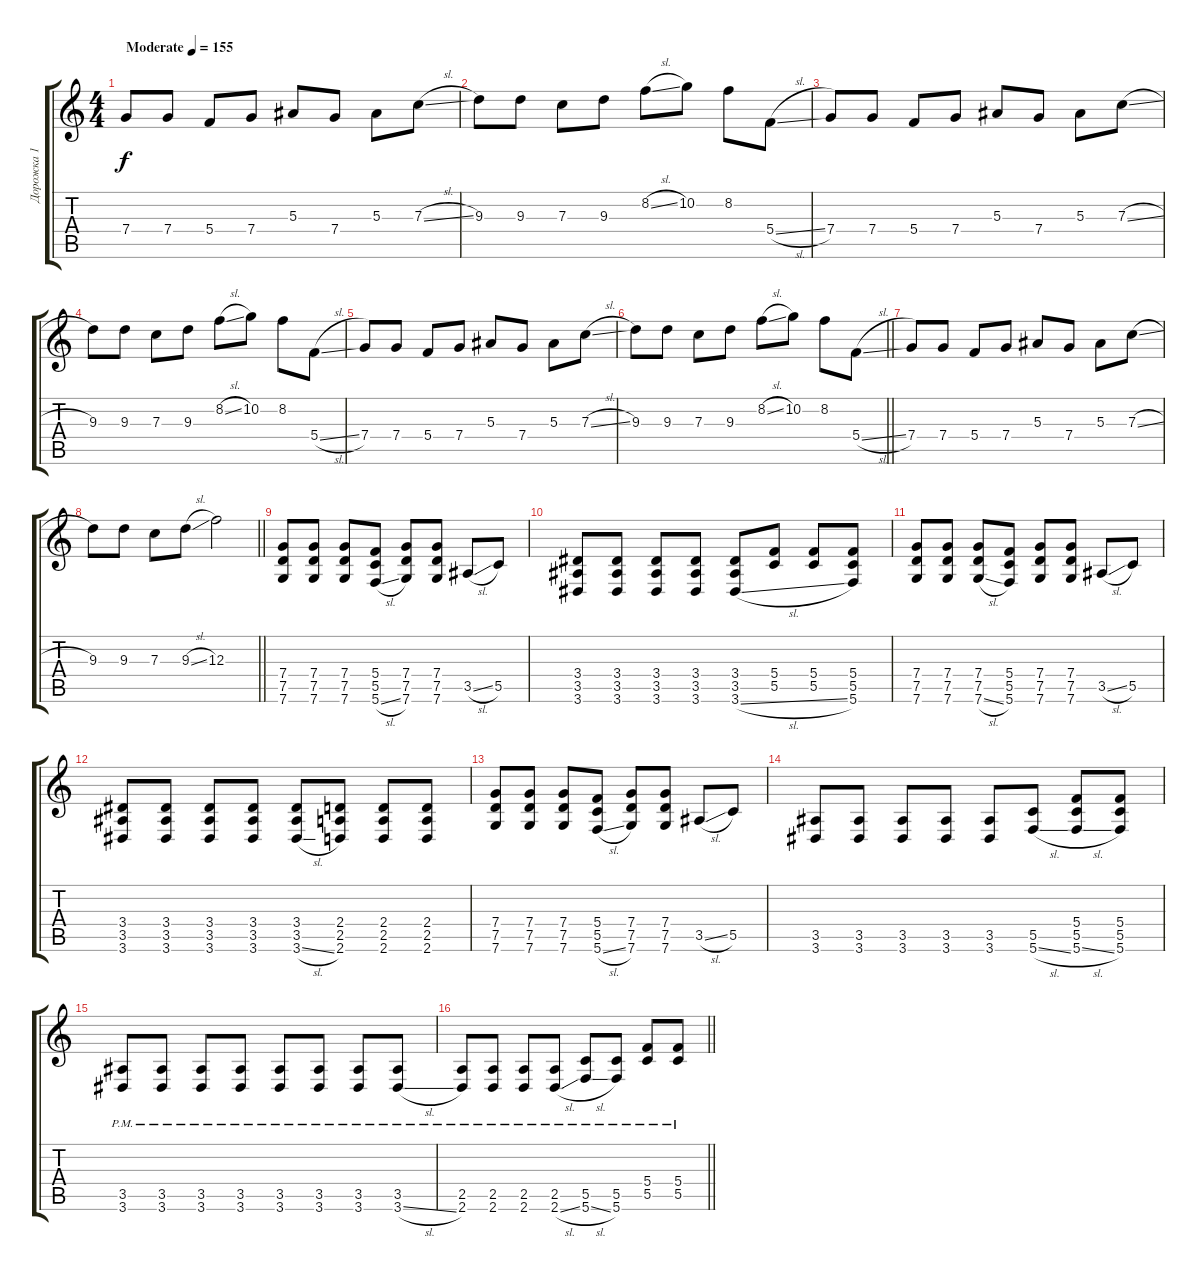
\track ("Дорожка 1" "Дорожка 1") {instrument distortionguitar}
\staff {score tabs}
\tuning (D4 A3 F3 C3 G2 C2) {hide}
\ts (4 4)
\tempo (155 "Moderate")
\clef g2
\ks c
7.4.8{dy f instrument distortionguitar} 7.4.8 5.4.8 7.4.8 5.3.8 7.4.8 5.3.8 7.3{sl}.8 |
9.3.8 9.3.8 7.3.8 9.3.8 8.2{sl}.8 10.2.8 8.2.8 5.4{sl}.8 |
7.4.8 7.4.8 5.4.8 7.4.8 5.3.8 7.4.8 5.3.8 7.3{sl}.8 |
9.3.8 9.3.8 7.3.8 9.3.8 8.2{sl}.8 10.2.8 8.2.8 5.4{sl}.8 |
7.4.8 7.4.8 5.4.8 7.4.8 5.3.8 7.4.8 5.3.8 7.3{sl}.8 |
\barLineRight lightlight
9.3.8 9.3.8 7.3.8 9.3.8 8.2{sl}.8 10.2.8 8.2.8 5.4{sl}.8 |
7.4.8 7.4.8 5.4.8 7.4.8 5.3.8 7.4.8 5.3.8 7.3{sl}.8 |
\barLineRight lightlight
9.3.8 9.3.8 7.3.8 9.3{sl}.8 12.3.2 |
(7.4 7.5 7.6).8 (7.4 7.5 7.6).8 (7.4 7.5 7.6).8 (5.4 5.5 5.6{sl}).8 (7.4 7.5 7.6).8 (7.4 7.5 7.6).8 3.5{sl}.8 5.5.8 |
(3.4 3.5 3.6).8 (3.4 3.5 3.6).8 (3.4 3.5 3.6).8 (3.4 3.5 3.6).8 (3.4 3.5 3.6{sl}).8 (5.4 5.5).8 (5.4 5.5).8 (5.4 5.5 5.6).8 |
(7.4 7.5 7.6).8 (7.4 7.5 7.6).8 (7.4 7.5 7.6{sl}).8 (5.4 5.5 5.6).8 (7.4 7.5 7.6).8 (7.4 7.5 7.6).8 3.5{sl}.8 5.5.8 |
(3.4 3.5 3.6).8 (3.4 3.5 3.6).8 (3.4 3.5 3.6).8 (3.4 3.5 3.6).8 (3.4 3.5 3.6{sl}).8 (2.4 2.5 2.6).8 (2.4 2.5 2.6).8 (2.4 2.5 2.6).8 |
(7.4 7.5 7.6).8 (7.4 7.5 7.6).8 (7.4 7.5 7.6).8 (5.4 5.5 5.6{sl}).8 (7.4 7.5 7.6).8 (7.4 7.5 7.6).8 3.5{sl}.8 5.5.8 |
(3.5 3.6).8 (3.5 3.6).8 (3.5 3.6).8 (3.5 3.6).8 (3.5 3.6).8 (5.5 5.6{sl}).8 (5.4 5.5 5.6{sl}).8 (5.4 5.5 5.6).8 |
(3.5{pm} 3.6{pm}).8 (3.5{pm} 3.6{pm}).8 (3.5{pm} 3.6{pm}).8 (3.5{pm} 3.6{pm}).8 (3.5{pm} 3.6{pm}).8 (3.5{pm} 3.6{pm}).8 (3.5{pm} 3.6{pm}).8 (3.5{pm} 3.6{sl pm}).8 |
\barLineRight lightlight
(2.5{pm} 2.6{pm}).8 (2.5{pm} 2.6{pm}).8 (2.5{pm} 2.6{pm}).8 (2.5{pm} 2.6{sl pm}).8 (5.5{pm} 5.6{sl pm}).8 (5.5{pm} 5.6{pm}).8 (5.4{pm} 5.5{pm}).8 (5.4{pm} 5.5{pm}).8
